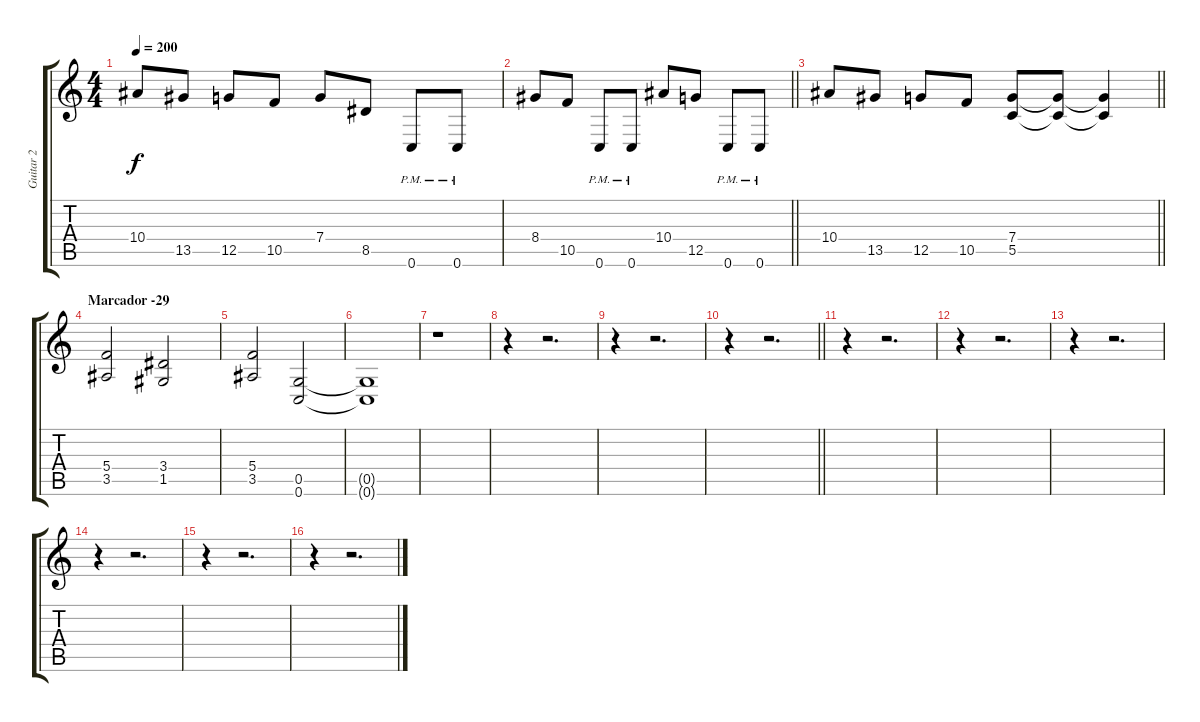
\track ("Guitar 2" "Guitar 2") {instrument distortionguitar}
\staff {score tabs}
\tuning (D4 A3 F3 C3 G2 C2) {hide}
\ts (4 4)
\tempo 200
\clef g2
\ks c
10.4.8{dy f} 13.5.8 12.5.8 10.5.8 7.4.8 8.5.8 0.6{pm}.8 0.6{pm}.8 |
\barLineRight lightlight
8.4.8 10.5.8 0.6{pm}.8 0.6{pm}.8 10.4.8 12.5.8 0.6{pm}.8 0.6{pm}.8 |
\barLineRight lightlight
10.4.8 13.5.8 12.5.8 10.5.8 (7.4 5.5).8 (7.4{t} 5.5{t}).8 (7.4{t} 5.5{t}).4 |
\section ("" "Marcador -29")
(5.4 3.5).2 (3.4 1.5).2 |
(5.4 3.5).2 (0.5 0.6).2 |
(0.5{t} 0.6{t}).1 |
r.1 |
r.4 r.2{d} |
r.4 r.2{d} |
\barLineRight lightlight
r.4 r.2{d} |
r.4 r.2{d} |
r.4 r.2{d} |
r.4 r.2{d} |
r.4 r.2{d} |
r.4 r.2{d} |
r.4 r.2{d}
